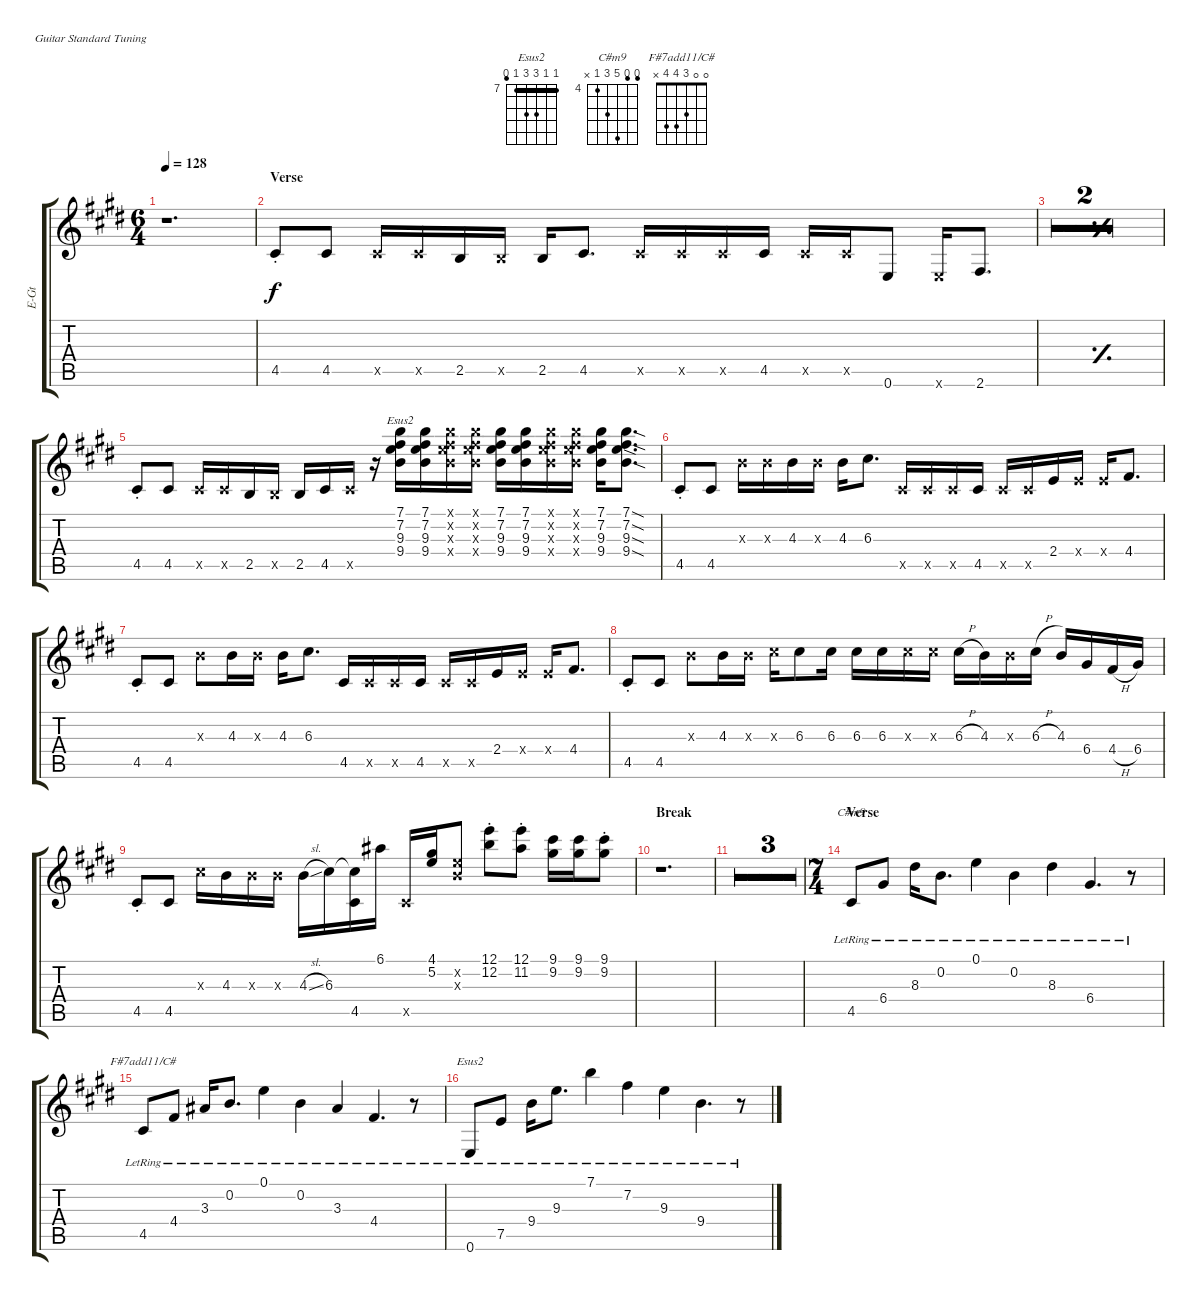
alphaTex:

\defaultSystemsLayout 4
\bracketExtendMode groupsimilarinstruments
\otherSystemsTrackNameOrientation horizontal
\track ("Rhythm Guitar III (Clean)" "E-Gt") {multiBarRest instrument electricguitarclean}
\staff {score tabs}
\tuning (E4 B3 G3 D3 A2 E2)
\chord ("Esus2" 2 5 4 2 x x) {showfingering false barre 2}
\chord ("C#m9" 3 3 8 6 4 x) {firstfret 4 showfingering false}
\chord ("F#7add11/C#" 0 0 3 4 4 x) {showfingering false}
\chord ("Esus2" 7 7 9 9 7 6) {firstfret 7 showfingering false barre (7 7)}
\ts (6 4)
\tempo 128
\clef g2
\ks e
r.1{d dy f} |
\section ("" "Verse")
4.5{st acc #}.8 4.5{acc #}.8 4.5{x acc #}.16 4.5{x acc #}.16 2.5{acc forcenatural}.16 2.5{x acc forcenatural}.16 2.5{acc forcenatural}.16 4.5{acc #}.8{d} 4.5{x acc #}.16 4.5{x acc #}.16 4.5{x acc #}.16 4.5{acc #}.16 4.5{x acc #}.16 4.5{x acc #}.16 0.6{acc forcenatural}.8 0.6{x acc forcenatural}.16 2.6{acc #}.8{d} |
\simile simple
|
|
\simile none
4.5{st acc #}.8 4.5{acc #}.8 4.5{x acc #}.16 4.5{x acc #}.16 2.5{acc forcenatural}.16 2.5{x acc forcenatural}.16 2.5{acc forcenatural}.16 4.5{acc #}.16 4.5{x acc #}.16 r.16 (9.4{acc forcenatural} 9.3{acc forcenatural} 7.2{acc #} 7.1{acc forcenatural}).16{ch "Esus2"} (9.4{acc forcenatural} 9.3{acc forcenatural} 7.2{acc #} 7.1{acc forcenatural}).16 (9.4{x acc forcenatural} 9.3{x acc forcenatural} 7.1{x acc forcenatural} 7.2{x acc #}).16 (9.4{x acc forcenatural} 9.3{x acc forcenatural} 7.2{x acc #} 7.1{x acc forcenatural}).16 (9.4{acc forcenatural} 9.3{acc forcenatural} 7.1{acc forcenatural} 7.2{acc #}).16 (9.4{acc forcenatural} 9.3{acc forcenatural} 7.2{acc #} 7.1{acc forcenatural}).16 (9.4{x acc forcenatural} 9.3{x acc forcenatural} 7.1{x acc forcenatural} 7.2{x acc #}).16 (9.4{x acc forcenatural} 9.3{x acc forcenatural} 7.2{x acc #} 7.1{x acc forcenatural}).16 (9.4{acc forcenatural} 9.3{acc forcenatural} 7.2{acc #} 7.1{acc forcenatural}).16 (9.4{sod acc forcenatural} 9.3{sod acc forcenatural} 7.2{sod acc #} 7.1{sod acc forcenatural}).8{d} |
4.5{st acc #}.8 4.5{acc #}.8 4.3{x acc forcenatural}.16 4.3{x acc forcenatural}.16 4.3{acc forcenatural}.16 4.3{x acc forcenatural}.16 4.3{acc forcenatural}.16 6.3{acc #}.8{d} 4.5{x acc #}.16 4.5{x acc #}.16 4.5{x acc #}.16 4.5{acc #}.16 4.5{x acc #}.16 4.5{x acc #}.16 2.4{acc forcenatural}.16 2.4{x acc forcenatural}.16 2.4{x acc forcenatural}.16 4.4{acc #}.8{d} |
4.5{st acc #}.8 4.5{acc #}.8 4.3{x acc forcenatural}.8 4.3{acc forcenatural}.16 4.3{x acc forcenatural}.16 4.3{acc forcenatural}.16 6.3{acc #}.8{d} 4.5{acc #}.16 4.5{x acc #}.16 4.5{x acc #}.16 4.5{acc #}.16 4.5{x acc #}.16 4.5{x acc #}.16 2.4{acc forcenatural}.16 2.4{x acc forcenatural}.16 2.4{x acc forcenatural}.16 4.4{acc #}.8{d} |
4.5{st acc #}.8 4.5{acc #}.8 4.3{x acc forcenatural}.8 4.3{acc forcenatural}.16 4.3{x acc forcenatural}.16 6.3{x acc #}.16 6.3{acc #}.8 6.3{acc #}.16 6.3{acc #}.16 6.3{acc #}.16 6.3{x acc #}.16 6.3{x acc #}.16 6.3{h acc #}.16 4.3{acc forcenatural}.16 4.3{x acc forcenatural}.16 6.3{h acc #}.16 4.3{acc forcenatural}.16 6.4{acc #}.16 4.4{h acc #}.16 6.4{acc #}.16 |
4.5{st acc #}.8 4.5{acc #}.8 6.3{x acc #}.16 4.3{acc forcenatural}.16 4.3{x acc forcenatural}.16 4.3{x acc forcenatural}.16 4.3{sl acc forcenatural}.16 6.3{acc #}.16 (6.3{t acc #} 4.5{acc #}).16 6.1{acc #}.16 4.5{x acc #}.16 (4.1{acc #} 5.2{acc forcenatural}).16 (5.2{x acc forcenatural} 4.3{x acc forcenatural}).8 (12.2{st acc forcenatural} 12.1{st acc forcenatural}).8 (11.2{st acc #} 12.1{st acc forcenatural}).8 (9.1{acc #} 9.2{acc #}).16 (9.1{acc #} 9.2{acc #}).16 (9.1{st acc #} 9.2{st acc #}).8 |
\section ("" "Break")
r.1{d} |
r.1{d} |
r.1{d} |
r.1{d} |
\ts (7 4)
\beaming (8 2 2 2 2 2 2 2)
\section ("" "Verse")
4.5{lr acc #}.8{ch "C#m9"} 6.4{lr acc #}.8 8.3{lr acc #}.16 0.2{lr acc forcenatural}.8{d} 0.1{lr acc forcenatural}.4 0.2{lr acc forcenatural}.4 8.3{lr acc #}.4 6.4{lr acc #}.4{d} r.8 |
4.5{lr acc #}.8{ch "F#7add11/C#"} 4.4{lr acc #}.8 3.3{lr acc #}.16 0.2{lr acc forcenatural}.8{d} 0.1{lr acc forcenatural}.4 0.2{lr acc forcenatural}.4 3.3{lr acc #}.4 4.4{lr acc #}.4{d} r.8 |
0.6{lr acc forcenatural}.8{ch "Esus2"} 7.5{lr acc forcenatural}.8 9.4{lr acc forcenatural}.16 9.3{lr acc forcenatural}.8{d} 7.1{lr acc forcenatural}.4 7.2{lr acc #}.4 9.3{lr acc forcenatural}.4 9.4{lr acc forcenatural}.4{d} r.8
